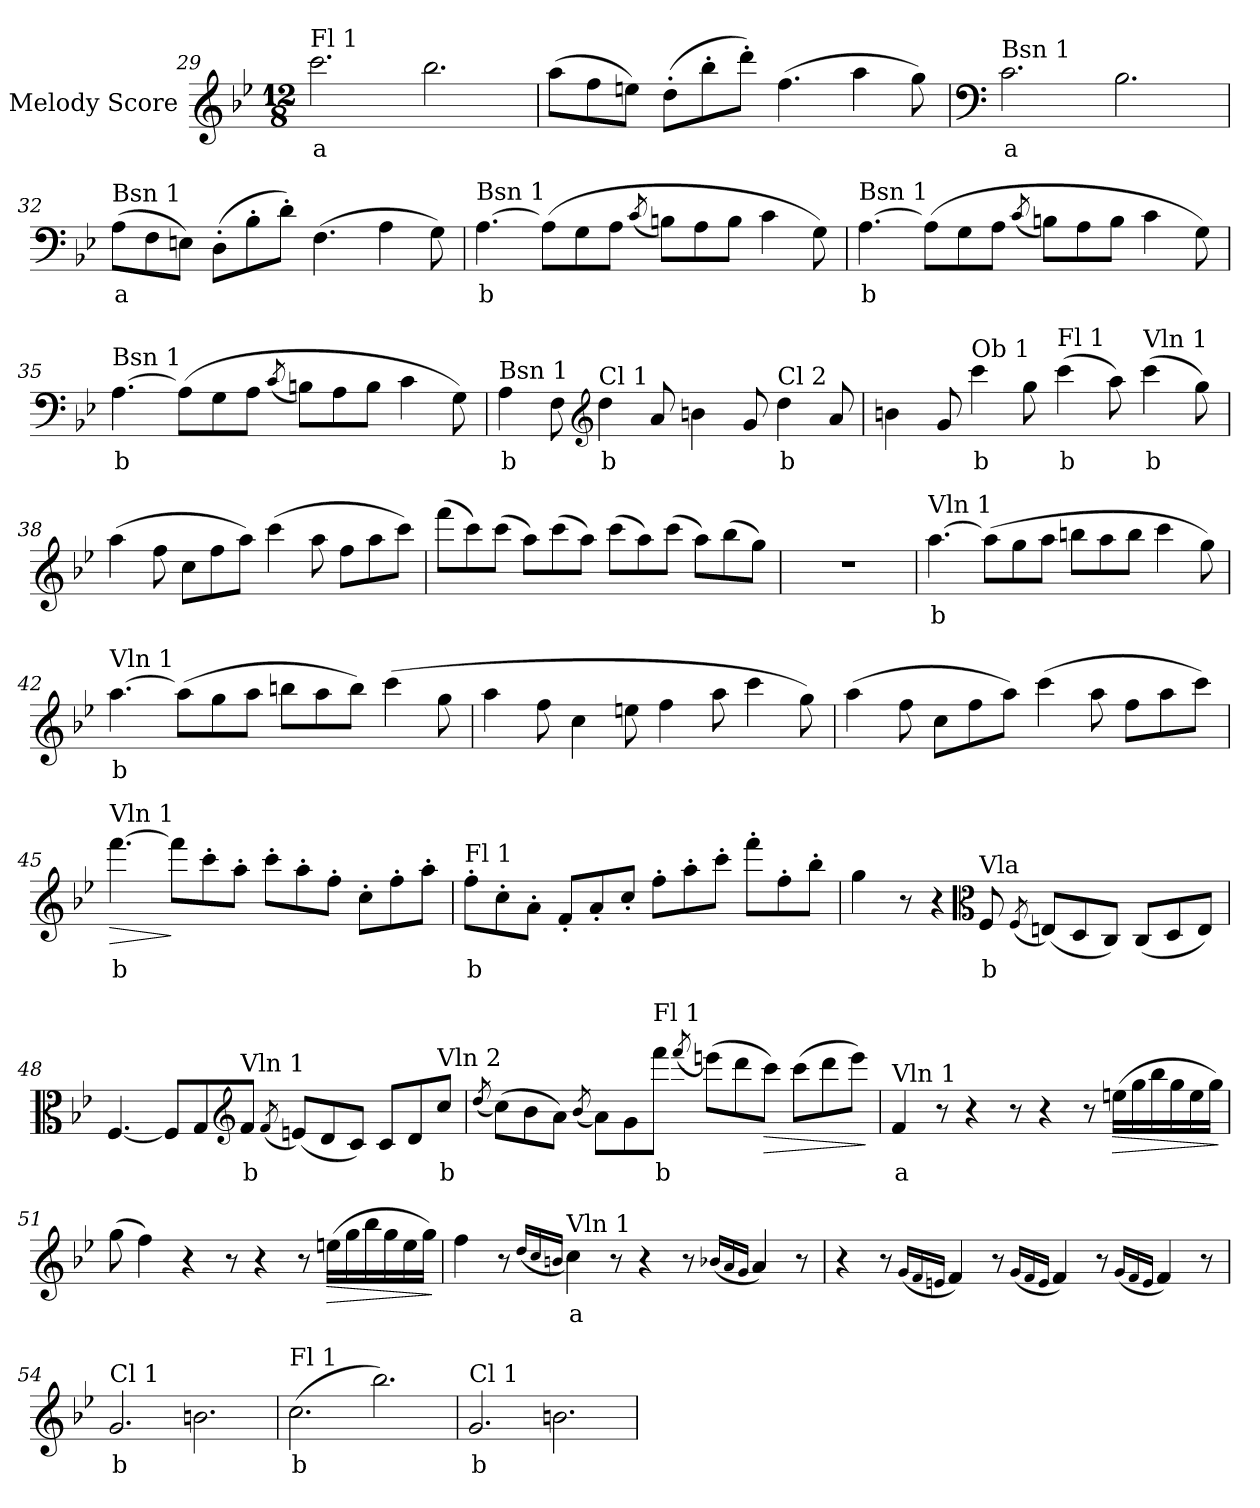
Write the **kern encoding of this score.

**kern	**text	**dynam
*part1	*part1	*part1
*staff1	*staff1	*staff1
*I"Melody Score	*	*
*k[b-e-]	*	*
*M12/8	*	*
=29	=29	=29
!LO:TX:a:t=Fl 1	!	!
!	!LO:LY:b:color=#FF0000	!
2.ccc\	a	.
2.bb-\	.	.
=30	=30	=30
(8aa\L	.	.
8ff\	.	.
8een\J)	.	.
(8dd'\L	.	.
8bb-'\	.	.
8ddd'\J)	.	.
(4.ff\	.	.
4aa\	.	.
8gg\)	.	.
=31	=31	=31
*clefF4	*	*
!LO:TX:a:t=Bsn 1	!	!
!	!LO:LY:b:color=#FF0000	!
2.c\	a	.
2.B-\	.	.
=32	=32	=32
!LO:TX:a:t=Bsn 1	!	!
!	!LO:LY:b:color=#FF0000	!
(8A\L	a	.
8F\	.	.
8En\J)	.	.
(8D'\L	.	.
8B-'\	.	.
8d'\J)	.	.
(4.F\	.	.
4A\	.	.
8G\)	.	.
=33	=33	=33
!LO:TX:a:t=Bsn 1	!	!
!	!LO:LY:b:color=#FF0000	!
[4.A\	b	.
(8A\L]	.	.
8G\	.	.
8A\J	.	.
(8qc/	.	.
8Bn\L)	.	.
8A\	.	.
8B\J	.	.
4c\	.	.
8G\)	.	.
=34	=34	=34
!LO:TX:a:t=Bsn 1	!	!
!	!LO:LY:b:color=#FF0000	!
[4.A\	b	.
(8A\L]	.	.
8G\	.	.
8A\J	.	.
(8qc/	.	.
8Bn\L)	.	.
8A\	.	.
8B\J	.	.
4c\	.	.
8G\)	.	.
=35	=35	=35
!LO:TX:a:t=Bsn 1	!	!
!	!LO:LY:b:color=#FF0000	!
[4.A\	b	.
(8A\L]	.	.
8G\	.	.
8A\J	.	.
(8qc/	.	.
8Bn\L)	.	.
8A\	.	.
8B\J	.	.
4c\	.	.
8G\)	.	.
=36	=36	=36
!LO:TX:a:t=Bsn 1	!	!
!	!LO:LY:b:color=#FF0000	!
4A\	b	.
8F\	.	.
*clefG2	*	*
!LO:TX:a:t=Cl 1	!	!
!	!LO:LY:b:color=#FF0000	!
4dd\	b	.
8a/	.	.
4b\	.	.
8g/	.	.
!LO:TX:a:t=Cl 2	!	!
!	!LO:LY:b:color=#FF0000	!
4dd\	b	.
8a/	.	.
=37	=37	=37
4b\	.	.
8g/	.	.
!LO:TX:a:t=Ob 1	!	!
!	!LO:LY:b:color=#FF0000	!
4ccc\	b	.
8gg\	.	.
!LO:TX:a:t=Fl 1	!	!
!	!LO:LY:b:color=#FF0000	!
(4ccc\	b	.
8aa\)	.	.
!LO:TX:a:t=Vln 1	!	!
!	!LO:LY:b:color=#FF0000	!
(4ccc\	b	.
8gg\)	.	.
=38	=38	=38
(4aa\	.	.
8ff\	.	.
8cc\L	.	.
8ff\	.	.
8aa\J)	.	.
(4ccc\	.	.
8aa\	.	.
8ff\L	.	.
8aa\	.	.
8ccc\J)	.	.
=39	=39	=39
(8fff\L	.	.
8ccc\)	.	.
(8ccc\J	.	.
8aa\L)	.	.
(8ccc\	.	.
8aa\J)	.	.
(8ccc\L	.	.
8aa\)	.	.
(8ccc\J	.	.
8aa\L)	.	.
(8bb-\	.	.
8gg\J)	.	.
=40	=40	=40
1.r	.	.
=41	=41	=41
!LO:TX:a:t=Vln 1	!	!
!	!LO:LY:b:color=#FF0000	!
[4.aa\	b	.
(8aa\L]	.	.
8gg\	.	.
8aa\J	.	.
8bbn\L	.	.
8aa\	.	.
8bb\J	.	.
4ccc\	.	.
8gg\)	.	.
=42	=42	=42
!LO:TX:a:t=Vln 1	!	!
!	!LO:LY:b:color=#FF0000	!
[4.aa\	b	.
(8aa\L]	.	.
8gg\	.	.
8aa\J	.	.
8bbn\L	.	.
8aa\	.	.
8bb\J)	.	.
(4ccc\	.	.
8gg\	.	.
=43	=43	=43
4aa\	.	.
8ff\	.	.
4cc\	.	.
8een\	.	.
4ff\	.	.
8aa\	.	.
4ccc\	.	.
8gg\)	.	.
=44	=44	=44
(4aa\	.	.
8ff\	.	.
8cc\L	.	.
8ff\	.	.
8aa\J)	.	.
(4ccc\	.	.
8aa\	.	.
8ff\L	.	.
8aa\	.	.
8ccc\J)	.	.
=45	=45	=45
!LO:TX:a:t=Vln 1	!	!
!	!LO:LY:b:color=#FF0000	!LO:HP:b
[4.fff\	b	>
8fff\L]	.	]
8ccc'\	.	.
8aa'\J	.	.
8ccc'\L	.	.
8aa'\	.	.
8ff'\J	.	.
8cc'\L	.	.
8ff'\	.	.
8aa'\J	.	.
=46	=46	=46
!LO:TX:a:t=Fl 1	!	!
!	!LO:LY:b:color=#FF0000	!
8ff'\L	b	.
8cc'\	.	.
8a'\J	.	.
8f'/L	.	.
8a'/	.	.
8cc'/J	.	.
8ff'\L	.	.
8aa'\	.	.
8ccc'\J	.	.
8fff'\L	.	.
8ff'\	.	.
8bb-'\J	.	.
=47	=47	=47
4gg\	.	.
8r	.	.
4r	.	.
*clefC3	*	*
!LO:TX:a:t=Vla	!	!
!	!LO:LY:b:color=#FF0000	!
8F/	b	.
(8qF/	.	.
(8En/L)	.	.
8D/	.	.
8C/J)	.	.
(8C/L	.	.
8D/	.	.
8E/J)	.	.
=48	=48	=48
[4.F/	.	.
8F/L]	.	.
8G/	.	.
*clefG2	*	*
!LO:TX:a:t=Vln 1	!	!
!	!LO:LY:b:color=#FF0000	!
8f/J	b	.
(8qf/	.	.
(8en/L)	.	.
8d/	.	.
8c/J)	.	.
8c/L	.	.
8d/	.	.
!LO:TX:a:t=Vln 2	!	!
!	!LO:LY:b:color=#FF0000	!
8cc/J	b	.
=49	=49	=49
(8qdd/	.	.
(8cc\L)	.	.
8b-\	.	.
8a\J)	.	.
(8qb-/	.	.
8a\L)	.	.
8g\	.	.
!LO:TX:a:t=Fl 1	!	!
!	!LO:LY:b:color=#FF0000	!
8fff\J	b	.
(8qfff/	.	.
(8eeen\L)	.	.
8ddd\	.	.
!	!	!LO:HP:b
8ccc\J)	.	>
(8ccc\L	.	.
8ddd\	.	.
8eee\J)	.	.
.	.	]
=50	=50	=50
!LO:TX:a:t=Vln 1	!	!
!	!LO:LY:b:color=#FF0000	!
4f/	a	.
8r	.	.
4r	.	.
8r	.	.
4r	.	.
8r	.	.
!	!	!LO:HP:b
(16een\LL	.	>
16gg\	.	.
16bb-\	.	.
16gg\	.	.
16ee\	.	.
16gg\JJ)	.	.
.	.	]
=51	=51	=51
(8gg\	.	.
4ff\)	.	.
4r	.	.
8r	.	.
4r	.	.
8r	.	.
!	!	!LO:HP:b
(16een\LL	.	>
16gg\	.	.
16bb-\	.	.
16gg\	.	.
16ee\	.	.
16gg\JJ)	.	.
.	.	]
=52	=52	=52
4ff\	.	.
8r	.	.
(16qdd/LL	.	.
16qcc/	.	.
16qbn/JJ	.	.
!LO:TX:a:t=Vln 1	!	!
!	!LO:LY:b:color=#FF0000	!
4cc\)	a	.
8r	.	.
4r	.	.
8r	.	.
(16qb-X/LL	.	.
16qa/	.	.
16qg/JJ	.	.
4a/)	.	.
8r	.	.
=53	=53	=53
4r	.	.
8r	.	.
(16qg/LL	.	.
16qf/	.	.
16qen/JJ	.	.
4f/)	.	.
8r	.	.
(16qg/LL	.	.
16qf/	.	.
16qe/JJ	.	.
4f/)	.	.
8r	.	.
(16qg/LL	.	.
16qf/	.	.
16qe/JJ	.	.
4f/)	.	.
8r	.	.
=54	=54	=54
!LO:TX:a:t=Cl 1	!	!
!	!LO:LY:b:color=#FF0000	!
2.g/	b	.
2.b\	.	.
=55	=55	=55
!LO:TX:a:t=Fl 1	!	!
!	!LO:LY:b:color=#FF0000	!
(2.cc\	b	.
2.bb-\)	.	.
=56	=56	=56
!LO:TX:a:t=Cl 1	!	!
!	!LO:LY:b:color=#FF0000	!
2.g/	b	.
2.b\	.	.
=	=	=
*-	*-	*-
